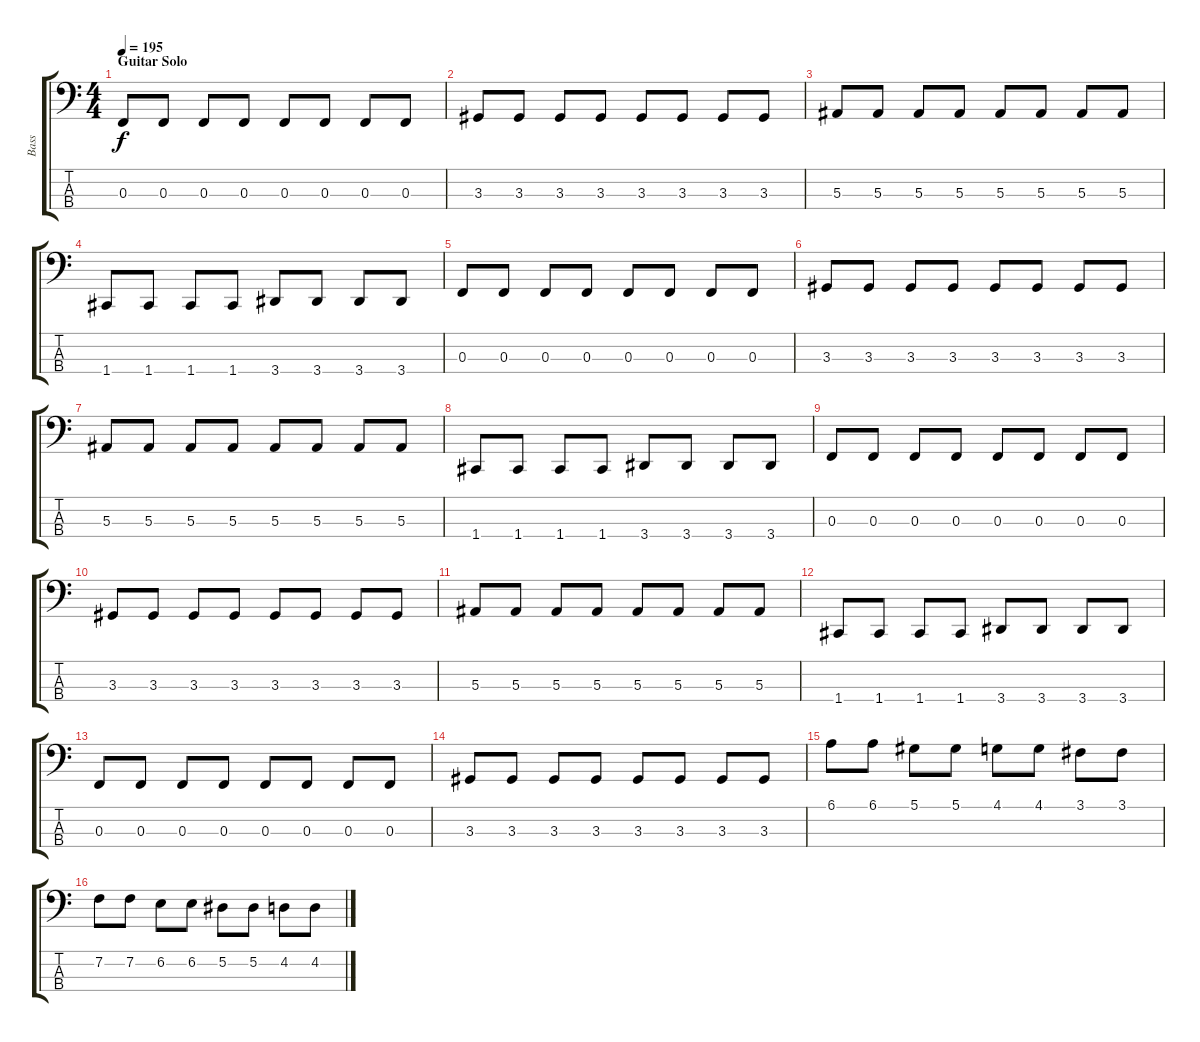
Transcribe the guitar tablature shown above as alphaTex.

\track ("Bass" "Bass") {instrument electricbasspick}
\staff {score tabs}
\tuning (Eb2 Bb1 F1 C1) {hide}
\ts (4 4)
\section ("" "Guitar Solo")
\tempo 195
\clef f4
\ks c
0.3.8{dy f} 0.3.8 0.3.8 0.3.8 0.3.8 0.3.8 0.3.8 0.3.8 |
3.3.8 3.3.8 3.3.8 3.3.8 3.3.8 3.3.8 3.3.8 3.3.8 |
5.3.8 5.3.8 5.3.8 5.3.8 5.3.8 5.3.8 5.3.8 5.3.8 |
1.4.8 1.4.8 1.4.8 1.4.8 3.4.8 3.4.8 3.4.8 3.4.8 |
0.3.8 0.3.8 0.3.8 0.3.8 0.3.8 0.3.8 0.3.8 0.3.8 |
3.3.8 3.3.8 3.3.8 3.3.8 3.3.8 3.3.8 3.3.8 3.3.8 |
5.3.8 5.3.8 5.3.8 5.3.8 5.3.8 5.3.8 5.3.8 5.3.8 |
1.4.8 1.4.8 1.4.8 1.4.8 3.4.8 3.4.8 3.4.8 3.4.8 |
0.3.8 0.3.8 0.3.8 0.3.8 0.3.8 0.3.8 0.3.8 0.3.8 |
3.3.8 3.3.8 3.3.8 3.3.8 3.3.8 3.3.8 3.3.8 3.3.8 |
5.3.8 5.3.8 5.3.8 5.3.8 5.3.8 5.3.8 5.3.8 5.3.8 |
1.4.8 1.4.8 1.4.8 1.4.8 3.4.8 3.4.8 3.4.8 3.4.8 |
0.3.8 0.3.8 0.3.8 0.3.8 0.3.8 0.3.8 0.3.8 0.3.8 |
3.3.8 3.3.8 3.3.8 3.3.8 3.3.8 3.3.8 3.3.8 3.3.8 |
6.1.8 6.1.8 5.1.8 5.1.8 4.1.8 4.1.8 3.1.8 3.1.8 |
7.2.8 7.2.8 6.2.8 6.2.8 5.2.8 5.2.8 4.2.8 4.2.8
